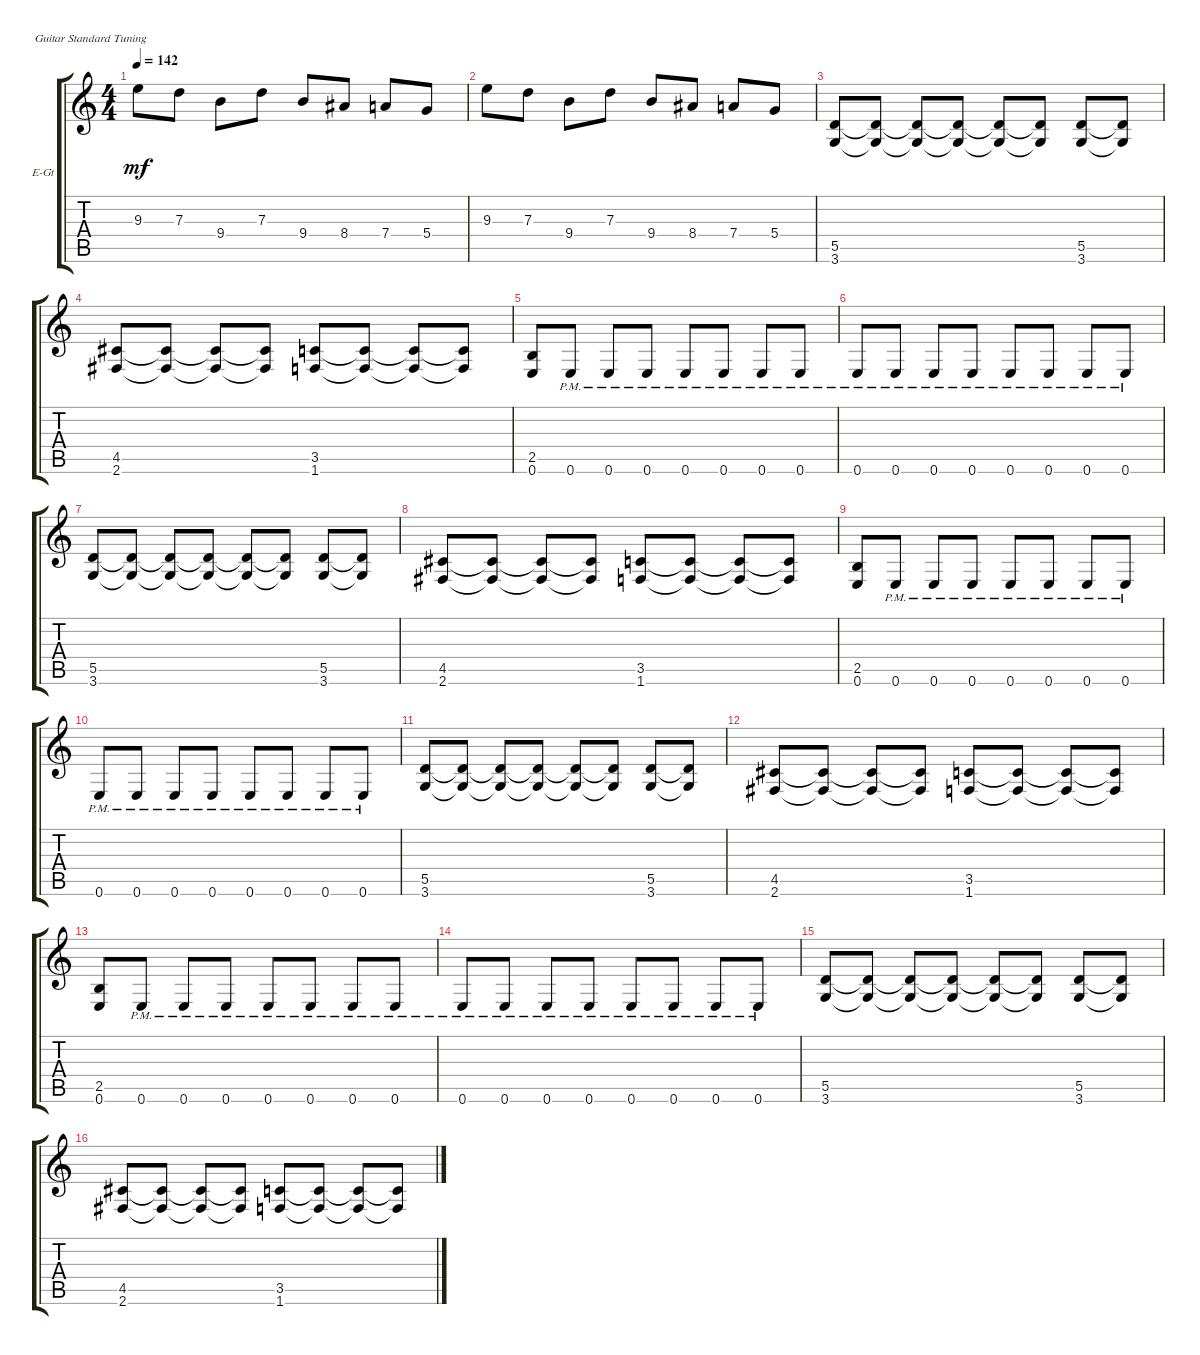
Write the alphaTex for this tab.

\defaultSystemsLayout 4
\bracketExtendMode groupsimilarinstruments
\firstSystemTrackNameOrientation horizontal
\otherSystemsTrackNameOrientation horizontal
\track ("Electric Guitar" "E-Gt") {instrument distortionguitar}
\staff {score tabs}
\tuning (E4 B3 G3 D3 A2 E2)
\ts (4 4)
\tempo 142
\clef g2
\ks c
9.3.8{dy mf} 7.3.8 9.4.8 7.3.8 9.4.8 8.4.8 7.4.8 5.4.8 |
9.3.8 7.3.8 9.4.8 7.3.8 9.4.8 8.4.8 7.4.8 5.4.8 |
(3.6 5.5).8 (3.6{t} 5.5{t}).8 (3.6{t} 5.5{t}).8 (3.6{t} 5.5{t}).8 (5.5{t} 3.6{t}).8 (5.5{t} 3.6{t}).8 (3.6 5.5).8 (3.6{t} 5.5{t}).8 |
(2.6 4.5).8 (2.6{t} 4.5{t}).8 (2.6{t} 4.5{t}).8 (2.6{t} 4.5{t}).8 (1.6 3.5).8 (1.6{t} 3.5{t}).8 (1.6{t} 3.5{t}).8 (1.6{t} 3.5{t}).8 |
(0.6 2.5).8 0.6{pm}.8 0.6{pm}.8 0.6{pm}.8 0.6{pm}.8 0.6{pm}.8 0.6{pm}.8 0.6{pm}.8 |
0.6{pm}.8 0.6{pm}.8 0.6{pm}.8 0.6{pm}.8 0.6{pm}.8 0.6{pm}.8 0.6{pm}.8 0.6{pm}.8 |
(3.6 5.5).8 (3.6{t} 5.5{t}).8 (3.6{t} 5.5{t}).8 (3.6{t} 5.5{t}).8 (5.5{t} 3.6{t}).8 (5.5{t} 3.6{t}).8 (3.6 5.5).8 (3.6{t} 5.5{t}).8 |
(2.6 4.5).8 (2.6{t} 4.5{t}).8 (2.6{t} 4.5{t}).8 (2.6{t} 4.5{t}).8 (1.6 3.5).8 (1.6{t} 3.5{t}).8 (1.6{t} 3.5{t}).8 (1.6{t} 3.5{t}).8 |
(0.6 2.5).8 0.6{pm}.8 0.6{pm}.8 0.6{pm}.8 0.6{pm}.8 0.6{pm}.8 0.6{pm}.8 0.6{pm}.8 |
0.6{pm}.8 0.6{pm}.8 0.6{pm}.8 0.6{pm}.8 0.6{pm}.8 0.6{pm}.8 0.6{pm}.8 0.6{pm}.8 |
(3.6 5.5).8 (3.6{t} 5.5{t}).8 (3.6{t} 5.5{t}).8 (3.6{t} 5.5{t}).8 (5.5{t} 3.6{t}).8 (5.5{t} 3.6{t}).8 (3.6 5.5).8 (3.6{t} 5.5{t}).8 |
(2.6 4.5).8 (2.6{t} 4.5{t}).8 (2.6{t} 4.5{t}).8 (2.6{t} 4.5{t}).8 (1.6 3.5).8 (1.6{t} 3.5{t}).8 (1.6{t} 3.5{t}).8 (1.6{t} 3.5{t}).8 |
(0.6 2.5).8 0.6{pm}.8 0.6{pm}.8 0.6{pm}.8 0.6{pm}.8 0.6{pm}.8 0.6{pm}.8 0.6{pm}.8 |
0.6{pm}.8 0.6{pm}.8 0.6{pm}.8 0.6{pm}.8 0.6{pm}.8 0.6{pm}.8 0.6{pm}.8 0.6{pm}.8 |
(3.6 5.5).8 (3.6{t} 5.5{t}).8 (3.6{t} 5.5{t}).8 (3.6{t} 5.5{t}).8 (5.5{t} 3.6{t}).8 (5.5{t} 3.6{t}).8 (3.6 5.5).8 (3.6{t} 5.5{t}).8 |
(2.6 4.5).8 (2.6{t} 4.5{t}).8 (2.6{t} 4.5{t}).8 (2.6{t} 4.5{t}).8 (1.6 3.5).8 (1.6{t} 3.5{t}).8 (1.6{t} 3.5{t}).8 (1.6{t} 3.5{t}).8
